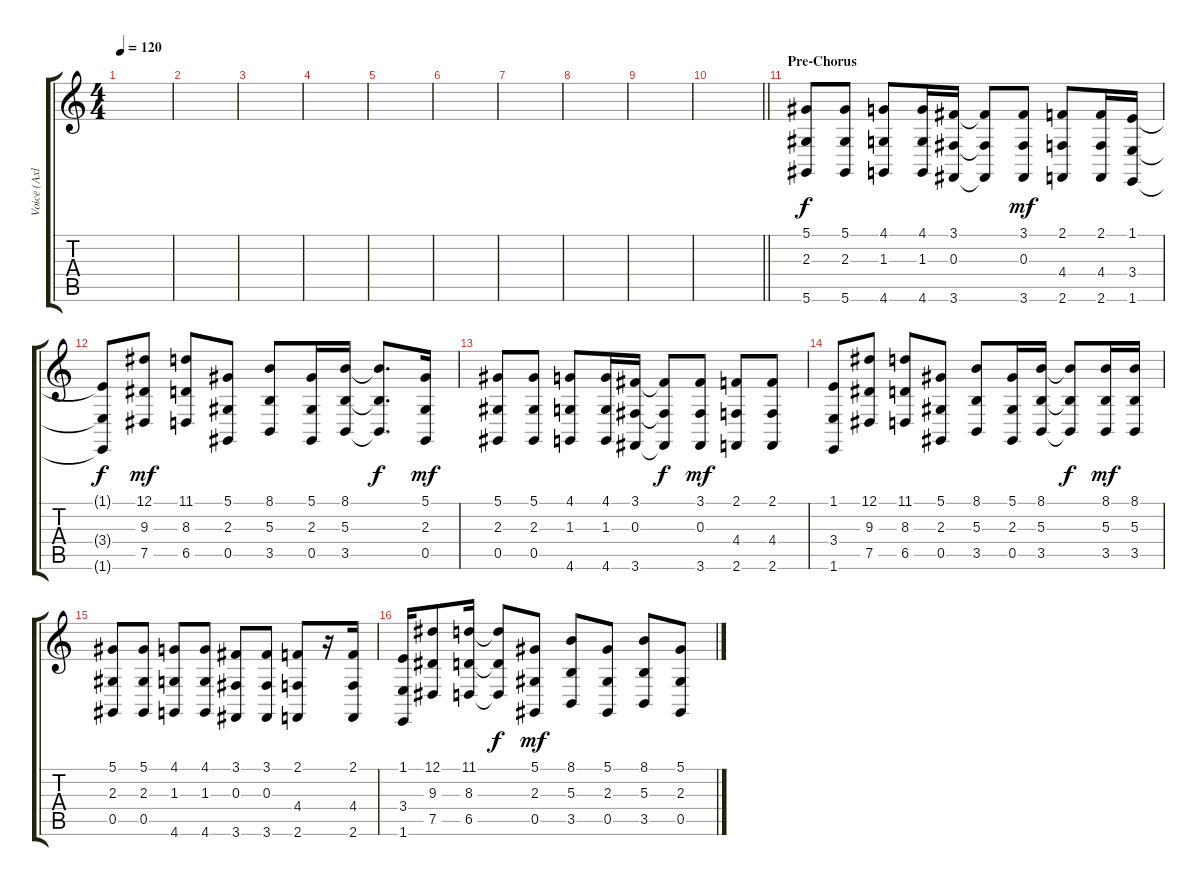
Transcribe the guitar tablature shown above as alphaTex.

\track ("Voice (Axl)" "Voice (Axl") {instrument lead2sawtooth}
\staff {score tabs}
\tuning (Eb4 Bb3 Gb3 Db3 Ab2 Eb2) {hide}
\ts (4 4)
\tempo 120
\clef g2
\ks c
|
|
|
|
|
|
|
|
|
\barLineRight lightlight
|
\section ("" "Pre-Chorus")
(5.1 2.3 5.6).8 (5.1 2.3 5.6).8 (4.1 1.3 4.6).8 (4.1 1.3 4.6).16 (3.1 0.3 3.6).16 (3.1{t} 0.3{t} 3.6{t}).8{dy f} (3.1 0.3 3.6).8{dy mf} (2.1 4.4 2.6).8 (2.1 4.4 2.6).16 (1.1 3.4 1.6).16 |
(1.1{t} 3.4{t} 1.6{t}).8{dy f} (12.1 9.3 7.5).8{dy mf} (11.1 8.3 6.5).8 (5.1 2.3 0.5).8 (8.1 5.3 3.5).8 (5.1 2.3 0.5).16 (8.1 5.3 3.5).16 (8.1{t} 5.3{t} 3.5{t}).8{d dy f} (5.1 2.3 0.5).16{dy mf} |
(5.1 2.3 0.5).8 (5.1 2.3 0.5).8 (4.1 1.3 4.6).8 (4.1 1.3 4.6).16 (3.1 0.3 3.6).16 (3.1{t} 0.3{t} 3.6{t}).8{dy f} (3.1 0.3 3.6).8{dy mf} (2.1 4.4 2.6).8 (2.1 4.4 2.6).8 |
(1.1 3.4 1.6).8 (12.1 9.3 7.5).8 (11.1 8.3 6.5).8 (5.1 2.3 0.5).8 (8.1 5.3 3.5).8 (5.1 2.3 0.5).16 (8.1 5.3 3.5).16 (8.1{t} 5.3{t} 3.5{t}).8{dy f} (8.1 5.3 3.5).16{dy mf} (8.1 5.3 3.5).16 |
(5.1 2.3 0.5).8 (5.1 2.3 0.5).8 (4.1 1.3 4.6).8 (4.1 1.3 4.6).8 (3.1 0.3 3.6).8 (3.1 0.3 3.6).8 (2.1 4.4 2.6).8 r.16 (2.1 4.4 2.6).16 |
(1.1 3.4 1.6).16 (12.1 9.3 7.5).8 (11.1 8.3 6.5).16 (11.1{t} 8.3{t} 6.5{t}).8{dy f} (5.1 2.3 0.5).8{dy mf} (8.1 5.3 3.5).8 (5.1 2.3 0.5).8 (8.1 5.3 3.5).8 (5.1 2.3 0.5).8
